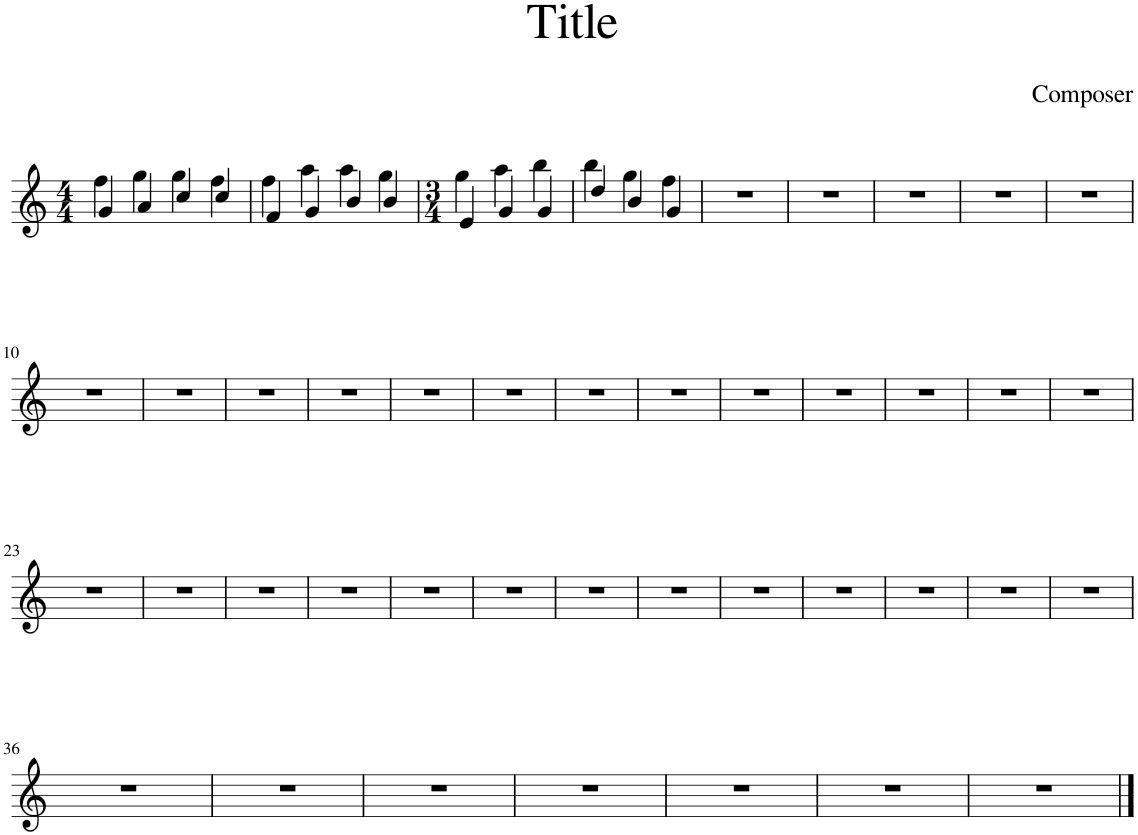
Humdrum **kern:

**kern
*part1
*staff1
*I"Piano
*I'Pno.
*clefG2
*k[]
*M4/4
=1
*^
4g/	4ff\
4a/	4gg\
4cc/	4gg\
4cc/	4ff\
=2	=2
4f/	4ff\
4g/	4aa\
4b/	4aa\
4b/	4gg\
=3	=3
*M3/4	*
4e/	4gg\
4g/	4aa\
4g/	4bb\
=4	=4
4dd/	4bb\
4b/	4gg\
4g/	4ff\
*v	*v
=5
2.r
=6
2.r
=7
2.r
=8
2.r
=9
2.r
!!LO:LB:g=z
=10
2.r
=11
2.r
=12
2.r
=13
2.r
=14
2.r
=15
2.r
=16
2.r
=17
2.r
=18
2.r
=19
2.r
=20
2.r
=21
2.r
=22
2.r
!!LO:LB:g=z
=23
2.r
=24
2.r
=25
2.r
=26
2.r
=27
2.r
=28
2.r
=29
2.r
=30
2.r
=31
2.r
=32
2.r
=33
2.r
=34
2.r
=35
2.r
!!LO:LB:g=z
=36
2.r
=37
2.r
=38
2.r
=39
2.r
=40
2.r
=41
2.r
=42
2.r
==
*-
